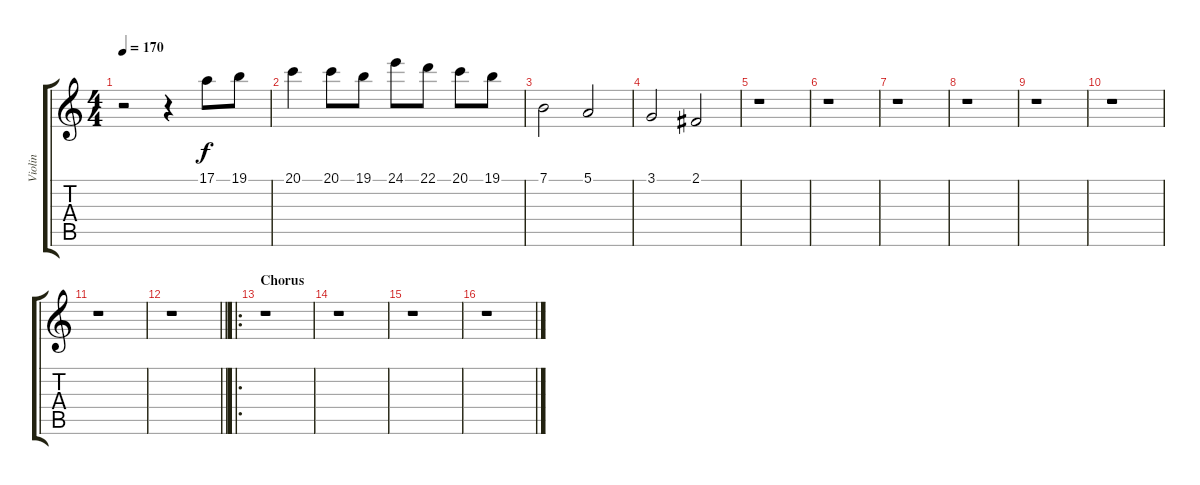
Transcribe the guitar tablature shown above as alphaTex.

\track ("Violin" "Violin") {instrument violin}
\staff {score tabs}
\tuning (E4 B3 G3 D3 A2 E2) {hide}
\ts (4 4)
\tempo 170
\clef g2
\ks c
r.2{dy f} r.4 17.1.8 19.1.8 |
20.1.4 20.1.8 19.1.8 24.1.8 22.1.8 20.1.8 19.1.8 |
7.1.2 5.1.2 |
3.1.2 2.1.2 |
r.1 |
r.1 |
r.1 |
r.1 |
r.1 |
r.1 |
r.1 |
\barLineRight lightlight
r.1 |
\ro
\section ("" "Chorus")
r.1 |
r.1 |
r.1 |
r.1
